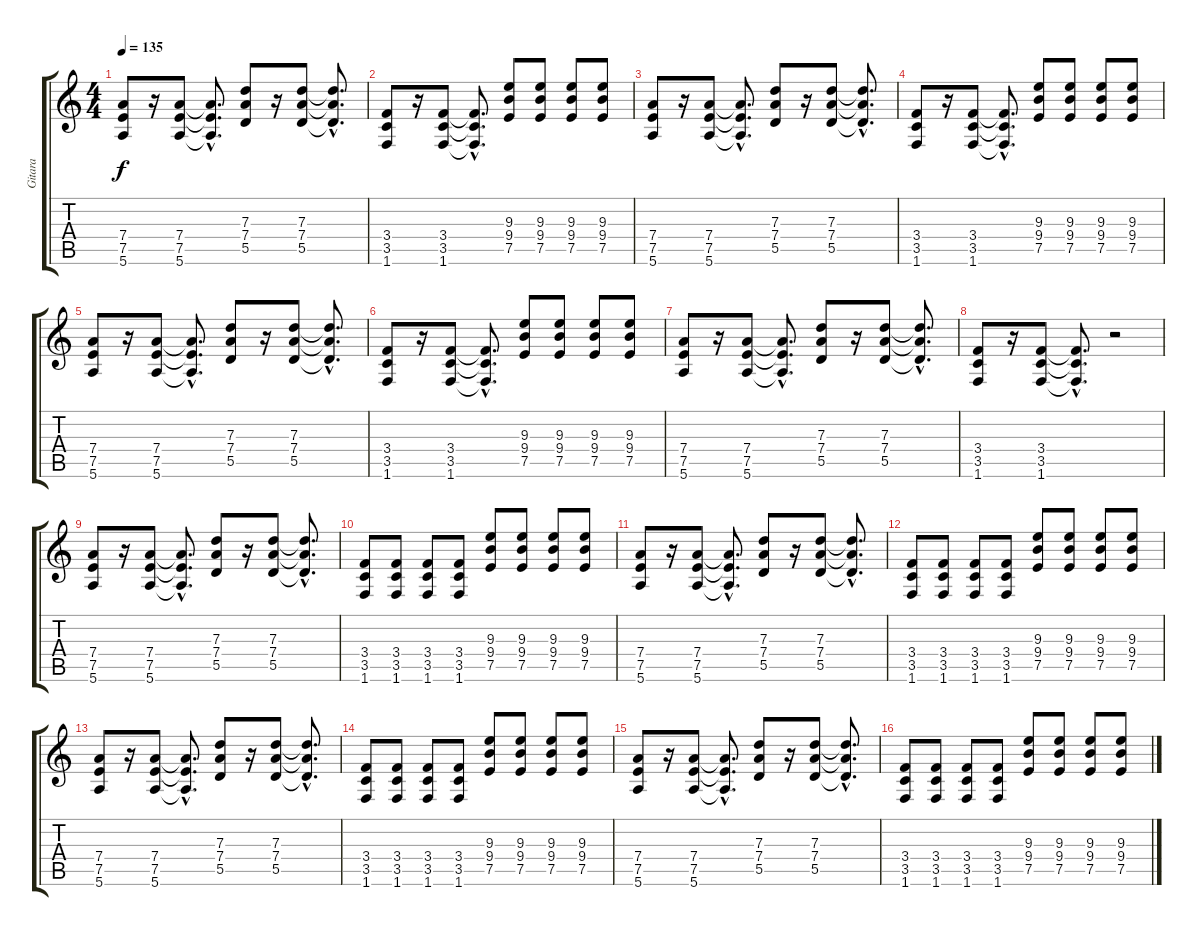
\track ("Gitara" "Gitara") {instrument overdrivenguitar}
\staff {score tabs}
\tuning (E4 B3 G3 D3 A2 E2) {hide}
\ts (4 4)
\tempo 135
\clef g2
\ks c
(7.4 7.5 5.6).8{dy f} r.16 (7.4 7.5 5.6).8 (7.4{hac t} 7.5{hac t} 5.6{hac t}).8{d} (7.3 7.4 5.5).8 r.16 (7.3 7.4 5.5).8 (7.3{hac t} 7.4{hac t} 5.5{hac t}).8{d} |
(3.4 3.5 1.6).8 r.16 (3.4 3.5 1.6).8 (3.4{hac t} 3.5{hac t} 1.6{hac t}).8{d} (9.3 9.4 7.5).8 (9.3 9.4 7.5).8 (9.3 9.4 7.5).8 (9.3 9.4 7.5).8 |
(7.4 7.5 5.6).8 r.16 (7.4 7.5 5.6).8 (7.4{hac t} 7.5{hac t} 5.6{hac t}).8{d} (7.3 7.4 5.5).8 r.16 (7.3 7.4 5.5).8 (7.3{hac t} 7.4{hac t} 5.5{hac t}).8{d} |
(3.4 3.5 1.6).8 r.16 (3.4 3.5 1.6).8 (3.4{hac t} 3.5{hac t} 1.6{hac t}).8{d} (9.3 9.4 7.5).8 (9.3 9.4 7.5).8 (9.3 9.4 7.5).8 (9.3 9.4 7.5).8 |
(7.4 7.5 5.6).8 r.16 (7.4 7.5 5.6).8 (7.4{hac t} 7.5{hac t} 5.6{hac t}).8{d} (7.3 7.4 5.5).8 r.16 (7.3 7.4 5.5).8 (7.3{hac t} 7.4{hac t} 5.5{hac t}).8{d} |
(3.4 3.5 1.6).8 r.16 (3.4 3.5 1.6).8 (3.4{hac t} 3.5{hac t} 1.6{hac t}).8{d} (9.3 9.4 7.5).8 (9.3 9.4 7.5).8 (9.3 9.4 7.5).8 (9.3 9.4 7.5).8 |
(7.4 7.5 5.6).8 r.16 (7.4 7.5 5.6).8 (7.4{hac t} 7.5{hac t} 5.6{hac t}).8{d} (7.3 7.4 5.5).8 r.16 (7.3 7.4 5.5).8 (7.3{hac t} 7.4{hac t} 5.5{hac t}).8{d} |
(3.4 3.5 1.6).8 r.16 (3.4 3.5 1.6).8 (3.4{hac t} 3.5{hac t} 1.6{hac t}).8{d} r.2 |
(7.4 7.5 5.6).8 r.16 (7.4 7.5 5.6).8 (7.4{hac t} 7.5{hac t} 5.6{hac t}).8{d} (7.3 7.4 5.5).8 r.16 (7.3 7.4 5.5).8 (7.3{hac t} 7.4{hac t} 5.5{hac t}).8{d} |
(3.4 3.5 1.6).8 (3.4 3.5 1.6).8 (3.4 3.5 1.6).8 (3.4 3.5 1.6).8 (9.3 9.4 7.5).8 (9.3 9.4 7.5).8 (9.3 9.4 7.5).8 (9.3 9.4 7.5).8 |
(7.4 7.5 5.6).8 r.16 (7.4 7.5 5.6).8 (7.4{hac t} 7.5{hac t} 5.6{hac t}).8{d} (7.3 7.4 5.5).8 r.16 (7.3 7.4 5.5).8 (7.3{hac t} 7.4{hac t} 5.5{hac t}).8{d} |
(3.4 3.5 1.6).8 (3.4 3.5 1.6).8 (3.4 3.5 1.6).8 (3.4 3.5 1.6).8 (9.3 9.4 7.5).8 (9.3 9.4 7.5).8 (9.3 9.4 7.5).8 (9.3 9.4 7.5).8 |
(7.4 7.5 5.6).8 r.16 (7.4 7.5 5.6).8 (7.4{hac t} 7.5{hac t} 5.6{hac t}).8{d} (7.3 7.4 5.5).8 r.16 (7.3 7.4 5.5).8 (7.3{hac t} 7.4{hac t} 5.5{hac t}).8{d} |
(3.4 3.5 1.6).8 (3.4 3.5 1.6).8 (3.4 3.5 1.6).8 (3.4 3.5 1.6).8 (9.3 9.4 7.5).8 (9.3 9.4 7.5).8 (9.3 9.4 7.5).8 (9.3 9.4 7.5).8 |
(7.4 7.5 5.6).8 r.16 (7.4 7.5 5.6).8 (7.4{hac t} 7.5{hac t} 5.6{hac t}).8{d} (7.3 7.4 5.5).8 r.16 (7.3 7.4 5.5).8 (7.3{hac t} 7.4{hac t} 5.5{hac t}).8{d} |
(3.4 3.5 1.6).8 (3.4 3.5 1.6).8 (3.4 3.5 1.6).8 (3.4 3.5 1.6).8 (9.3 9.4 7.5).8 (9.3 9.4 7.5).8 (9.3 9.4 7.5).8 (9.3 9.4 7.5).8
